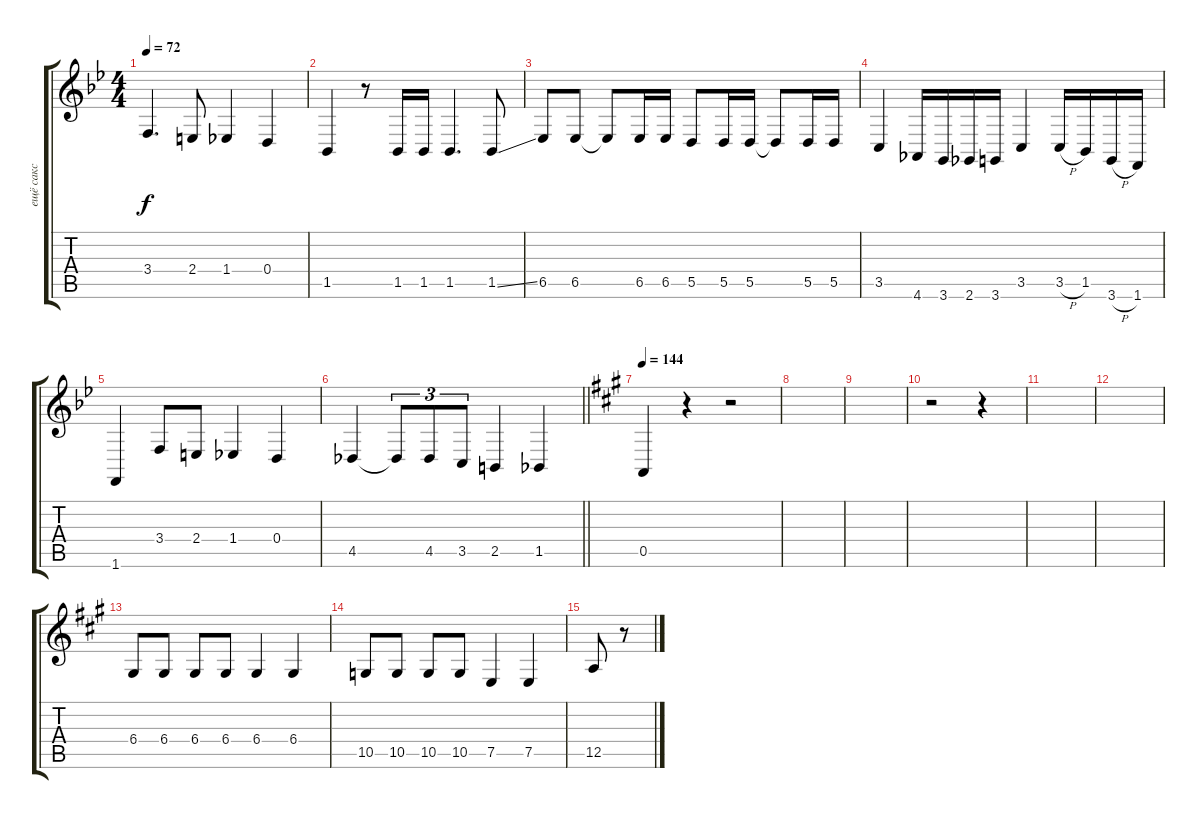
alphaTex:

\track ("ещё сакс" "ещё сакс") {instrument tenorsax}
\staff {score tabs}
\tuning (E4 B3 G3 D3 A2 E2) {hide}
\ts (4 4)
\tempo 72
\clef g2
\ks bb
3.4.4{d dy f} 2.4.8 1.4.4 0.4.4 |
1.5.4 r.8 1.5.16 1.5.16 1.5.4{d} 1.5{ss}.8 |
6.5.8 6.5.8 6.5{t}.8 6.5.16 6.5.16 5.5.8 5.5.16 5.5.16 5.5{t}.8 5.5.16 5.5.16 |
3.5.4 4.6.16 3.6.16 2.6.16 3.6.16 3.5.4 3.5{h}.16 1.5.16 3.6{h}.16 1.6.16 |
1.6.4 3.4.8 2.4.8 1.4.4 0.4.4 |
\barLineRight lightlight
4.5.4 4.5{t}.8{tu (3 2)} 4.5.8{tu (3 2)} 3.5.8{tu (3 2)} 2.5.4 1.5.4 |
\tempo 144
\ks a
0.5.4 r.4 r.2 |
|
|
r.2 r.4 |
|
|
6.4.8 6.4.8 6.4.8 6.4.8 6.4.4 6.4.4 |
10.5.8 10.5.8 10.5.8 10.5.8 7.5.4 7.5.4 |
12.5.8 r.8
